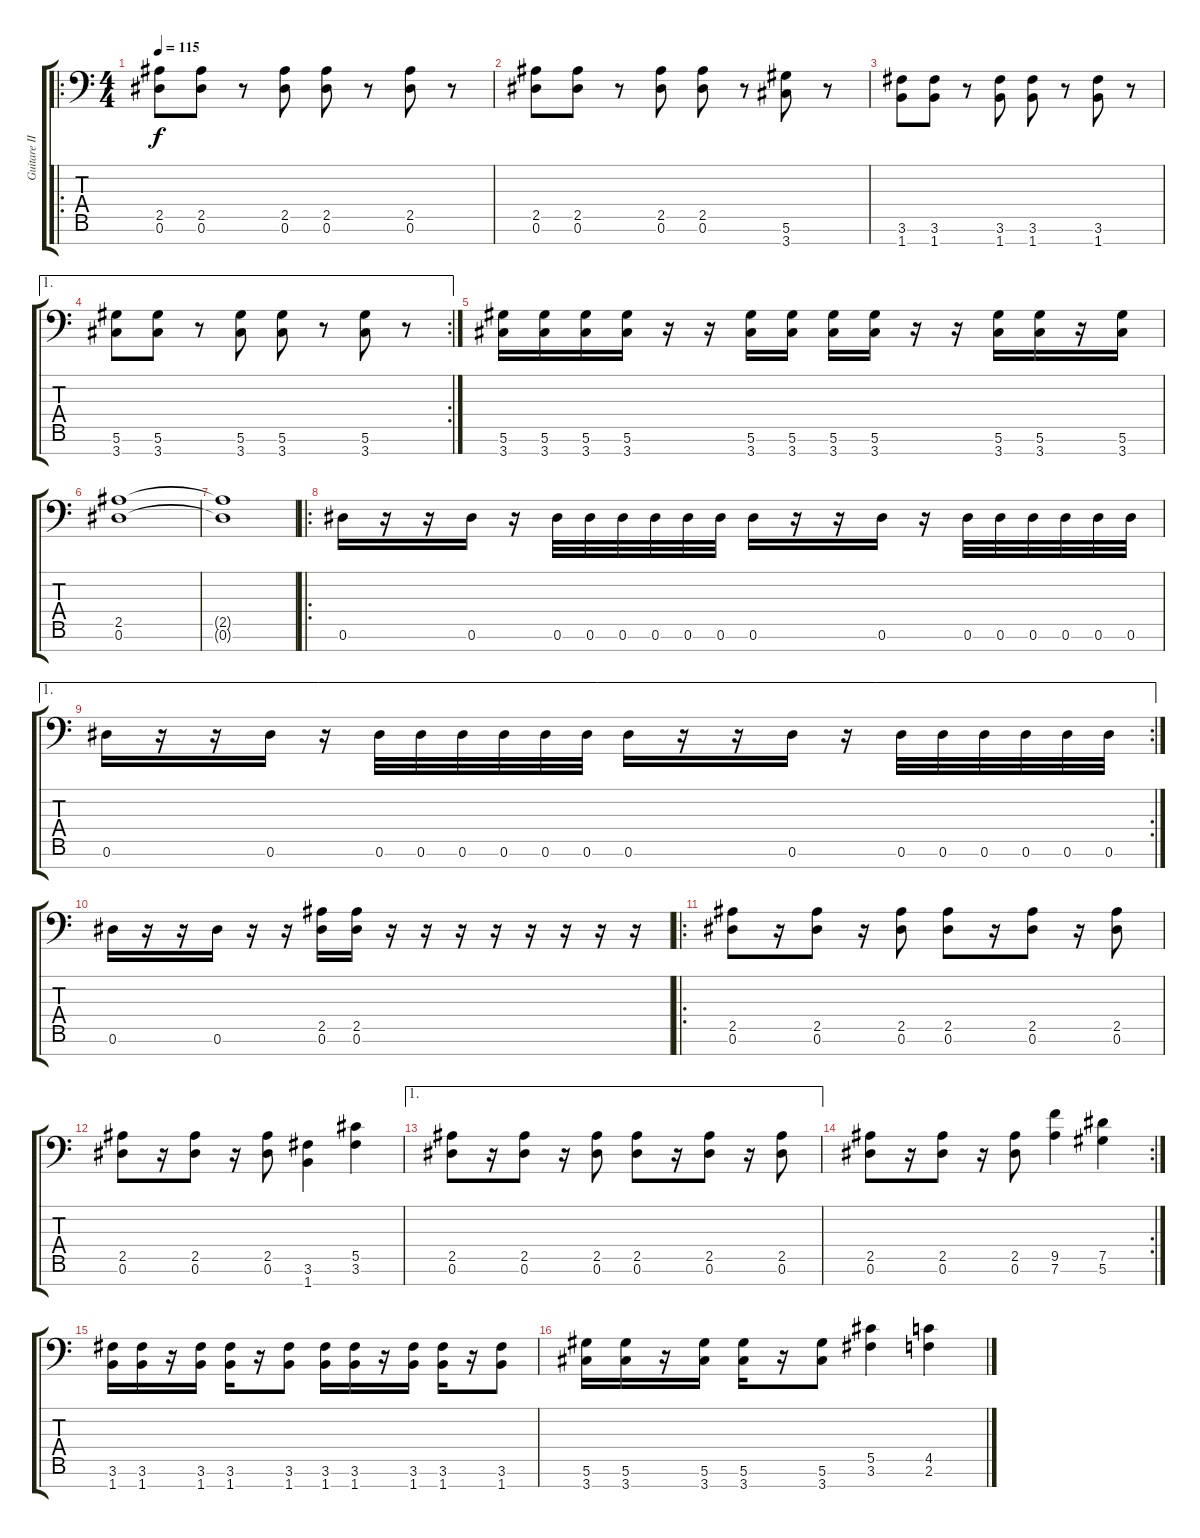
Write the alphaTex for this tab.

\track ("Guitare II" "Guitare II") {instrument distortionguitar}
\staff {score tabs}
\tuning (Eb4 Bb3 Gb3 Db3 Ab2 Eb2 Bb1) {hide}
\ro
\ts (4 4)
\tempo 115
\clef f4
\ks c
(2.5 0.6).8{dy f} (2.5 0.6).8 r.8 (2.5 0.6).8 (2.5 0.6).8 r.8 (2.5 0.6).8 r.8 |
(2.5 0.6).8 (2.5 0.6).8 r.8 (2.5 0.6).8 (2.5 0.6).8 r.8 (5.6 3.7).8 r.8 |
(3.6 1.7).8 (3.6 1.7).8 r.8 (3.6 1.7).8 (3.6 1.7).8 r.8 (3.6 1.7).8 r.8 |
\ae 1
\rc 2
(5.6 3.7).8 (5.6 3.7).8 r.8 (5.6 3.7).8 (5.6 3.7).8 r.8 (5.6 3.7).8 r.8 |
(5.6 3.7).16 (5.6 3.7).16 (5.6 3.7).16 (5.6 3.7).16 r.16 r.16 (5.6 3.7).16 (5.6 3.7).16 (5.6 3.7).16 (5.6 3.7).16 r.16 r.16 (5.6 3.7).16 (5.6 3.7).16 r.16 (5.6 3.7).16 |
(2.5 0.6).1 |
(2.5{t} 0.6{t}).1 |
\ro
0.6.16 r.16 r.16 0.6.16 r.16 0.6.32 0.6.32 0.6.32 0.6.32 0.6.32 0.6.32 0.6.16 r.16 r.16 0.6.16 r.16 0.6.32 0.6.32 0.6.32 0.6.32 0.6.32 0.6.32 |
\ae 1
\rc 2
0.6.16 r.16 r.16 0.6.16 r.16 0.6.32 0.6.32 0.6.32 0.6.32 0.6.32 0.6.32 0.6.16 r.16 r.16 0.6.16 r.16 0.6.32 0.6.32 0.6.32 0.6.32 0.6.32 0.6.32 |
0.6.16 r.16 r.16 0.6.16 r.16 r.16 (2.5 0.6).16 (2.5 0.6).16 r.16 r.16 r.16 r.16 r.16 r.16 r.16 r.16 |
\ro
(2.5 0.6).8 r.16 (2.5 0.6).8 r.16 (2.5 0.6).8 (2.5 0.6).8 r.16 (2.5 0.6).8 r.16 (2.5 0.6).8 |
(2.5 0.6).8 r.16 (2.5 0.6).8 r.16 (2.5 0.6).8 (3.6 1.7).4 (5.5 3.6).4 |
\ae 1
(2.5 0.6).8 r.16 (2.5 0.6).8 r.16 (2.5 0.6).8 (2.5 0.6).8 r.16 (2.5 0.6).8 r.16 (2.5 0.6).8 |
\rc 2
(2.5 0.6).8 r.16 (2.5 0.6).8 r.16 (2.5 0.6).8 (9.5 7.6).4 (7.5 5.6).4 |
(3.6 1.7).16 (3.6 1.7).16 r.16 (3.6 1.7).16 (3.6 1.7).16 r.16 (3.6 1.7).8 (3.6 1.7).16 (3.6 1.7).16 r.16 (3.6 1.7).16 (3.6 1.7).16 r.16 (3.6 1.7).8 |
(5.6 3.7).16 (5.6 3.7).16 r.16 (5.6 3.7).16 (5.6 3.7).16 r.16 (5.6 3.7).8 (5.5 3.6).4 (4.5 2.6).4
